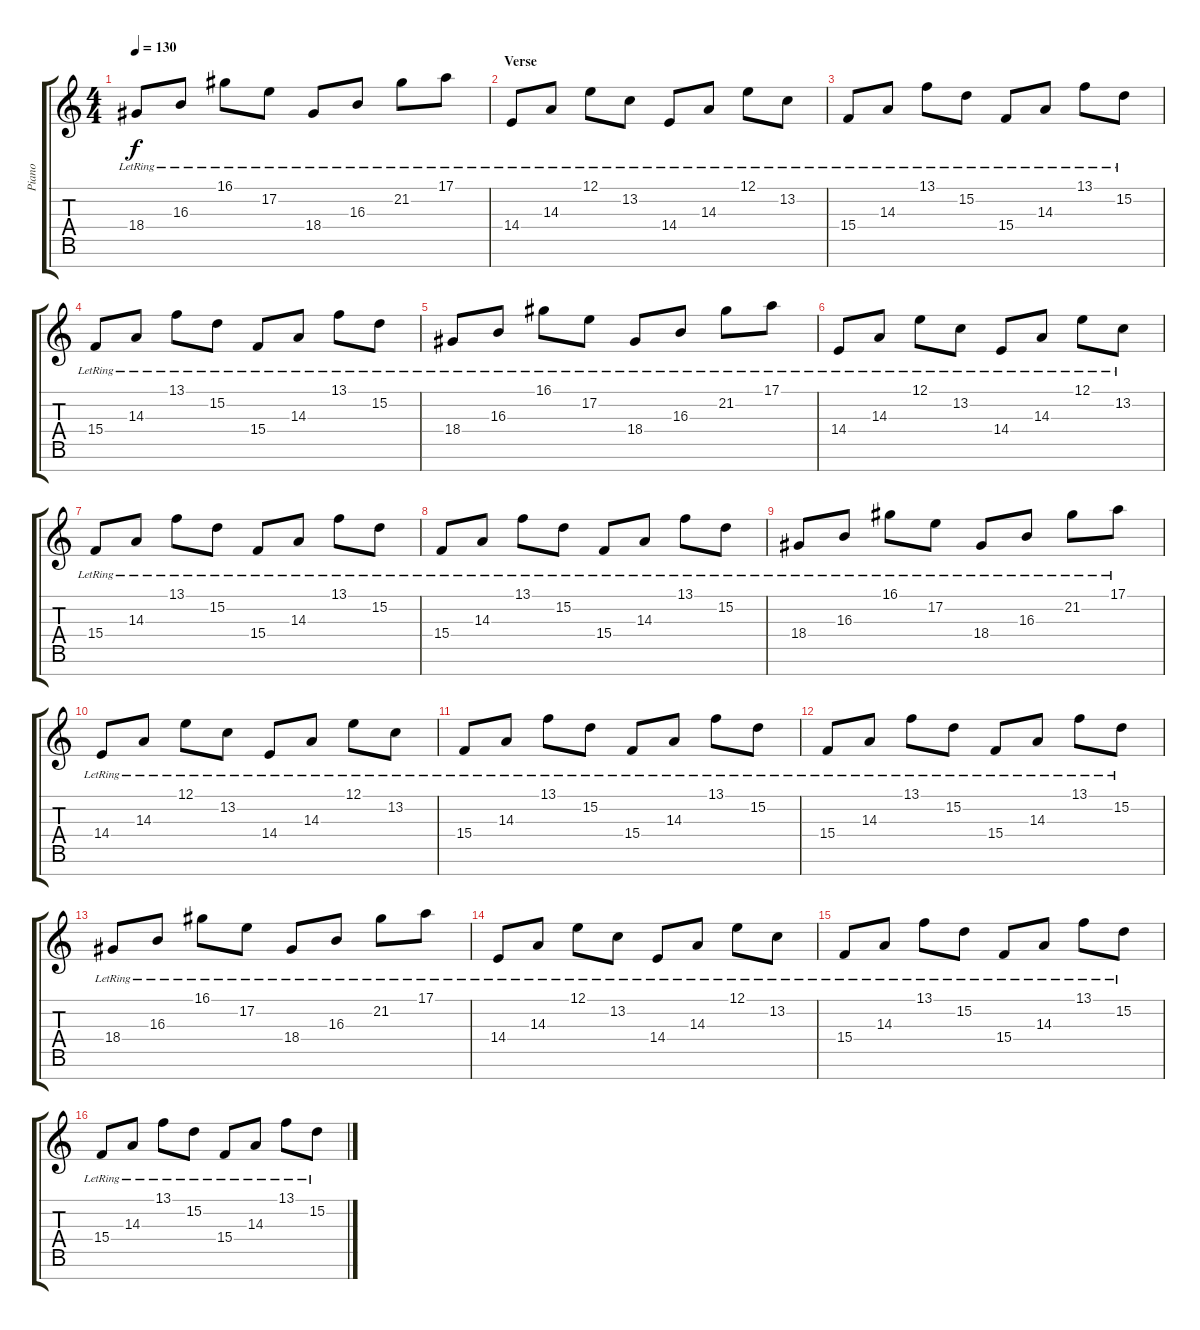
\track ("Piano" "Piano") {instrument acousticgrandpiano}
\staff {score tabs}
\tuning (E4 B3 G3 D3 A2 E2 B1) {hide}
\ts (4 4)
\tempo 130
\clef g2
\ks c
18.4{lr}.8{dy f} 16.3{lr}.8 16.1{lr}.8 17.2{lr}.8 18.4{lr}.8 16.3{lr}.8 21.2{lr}.8 17.1{lr}.8 |
\section ("" "Verse")
14.4{lr}.8 14.3{lr}.8 12.1{lr}.8 13.2{lr}.8 14.4{lr}.8 14.3{lr}.8 12.1{lr}.8 13.2{lr}.8 |
15.4{lr}.8 14.3{lr}.8 13.1{lr}.8 15.2{lr}.8 15.4{lr}.8 14.3{lr}.8 13.1{lr}.8 15.2{lr}.8 |
15.4{lr}.8 14.3{lr}.8 13.1{lr}.8 15.2{lr}.8 15.4{lr}.8 14.3{lr}.8 13.1{lr}.8 15.2{lr}.8 |
18.4{lr}.8 16.3{lr}.8 16.1{lr}.8 17.2{lr}.8 18.4{lr}.8 16.3{lr}.8 21.2{lr}.8 17.1{lr}.8 |
14.4{lr}.8 14.3{lr}.8 12.1{lr}.8 13.2{lr}.8 14.4{lr}.8 14.3{lr}.8 12.1{lr}.8 13.2{lr}.8 |
15.4{lr}.8 14.3{lr}.8 13.1{lr}.8 15.2{lr}.8 15.4{lr}.8 14.3{lr}.8 13.1{lr}.8 15.2{lr}.8 |
15.4{lr}.8 14.3{lr}.8 13.1{lr}.8 15.2{lr}.8 15.4{lr}.8 14.3{lr}.8 13.1{lr}.8 15.2{lr}.8 |
18.4{lr}.8 16.3{lr}.8 16.1{lr}.8 17.2{lr}.8 18.4{lr}.8 16.3{lr}.8 21.2{lr}.8 17.1{lr}.8 |
14.4{lr}.8{volume 14} 14.3{lr}.8 12.1{lr}.8 13.2{lr}.8 14.4{lr}.8 14.3{lr}.8 12.1{lr}.8 13.2{lr}.8 |
15.4{lr}.8 14.3{lr}.8 13.1{lr}.8 15.2{lr}.8 15.4{lr}.8 14.3{lr}.8 13.1{lr}.8 15.2{lr}.8 |
15.4{lr}.8 14.3{lr}.8 13.1{lr}.8 15.2{lr}.8 15.4{lr}.8 14.3{lr}.8 13.1{lr}.8 15.2{lr}.8 |
18.4{lr}.8 16.3{lr}.8 16.1{lr}.8 17.2{lr}.8 18.4{lr}.8 16.3{lr}.8 21.2{lr}.8 17.1{lr}.8 |
14.4{lr}.8 14.3{lr}.8 12.1{lr}.8 13.2{lr}.8 14.4{lr}.8 14.3{lr}.8 12.1{lr}.8 13.2{lr}.8 |
15.4{lr}.8 14.3{lr}.8 13.1{lr}.8 15.2{lr}.8 15.4{lr}.8 14.3{lr}.8 13.1{lr}.8 15.2{lr}.8 |
15.4{lr}.8 14.3{lr}.8 13.1{lr}.8 15.2{lr}.8 15.4{lr}.8 14.3{lr}.8 13.1{lr}.8 15.2{lr}.8
